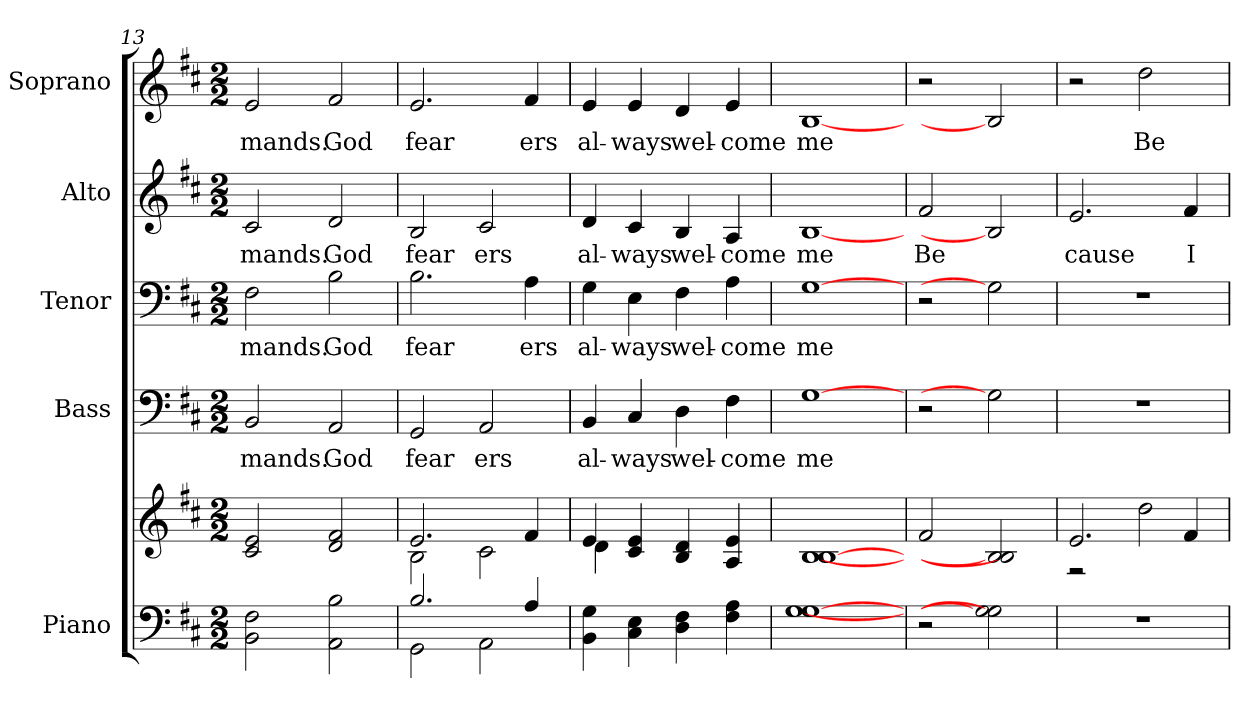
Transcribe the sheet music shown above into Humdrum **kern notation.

**kern	**kern	**kern	**text	**kern	**text	**kern	**text	**kern	**text
*part5	*part5	*part4	*part4	*part3	*part3	*part2	*part2	*part1	*part1
*staff6	*staff5	*staff4	*staff4	*staff3	*staff3	*staff2	*staff2	*staff1	*staff1
*I"Piano	*	*I"Bass	*	*I"Tenor	*	*I"Alto	*	*I"Soprano	*
*I'Pno.	*	*I'B.	*	*I'T.	*	*I'A.	*	*I'S.	*
!!LO:PB:g=z
*clefF4	*clefG2	*clefF4	*	*clefF4	*	*clefG2	*	*clefG2	*
*k[f#c#]	*k[f#c#]	*k[f#c#]	*	*k[f#c#]	*	*k[f#c#]	*	*k[f#c#]	*
*D:	*D:	*D:	*	*D:	*	*D:	*	*D:	*
*M2/2	*M2/2	*M2/2	*	*M2/2	*	*M2/2	*	*M2/2	*
=13	=13	=13	=13	=13	=13	=13	=13	=13	=13
!	!	!	!LO:LY:b:color=#000000	!	!	!	!	!	!
!	!	!	!	!	!LO:LY:b:color=#000000	!	!	!	!
!	!	!	!	!	!	!	!LO:LY:b:color=#000000	!	!
!	!	!	!	!	!	!	!	!	!LO:LY:b:color=#000000
2BBi\ 2F#i	2c#i/ 2ei	2BBi/	mands.	2F#i\	mands.	2c#i/	mands.	2ei/	mands.
!	!	!	!LO:LY:b:color=#000000	!	!	!	!	!	!
!	!	!	!	!	!LO:LY:b:color=#000000	!	!	!	!
!	!	!	!	!	!	!	!LO:LY:b:color=#000000	!	!
!	!	!	!	!	!	!	!	!	!LO:LY:b:color=#000000
2AAi\ 2Bi	2di/ 2f#i	2AAi/	God	2Bi\	God	2di/	God	2f#i/	God
=14	=14	=14	=14	=14	=14	=14	=14	=14	=14
*^	*^	*	*	*	*	*	*	*	*
!	!	!	!	!	!LO:LY:b:color=#000000	!	!	!	!	!	!
!	!	!	!	!	!	!	!LO:LY:b:color=#000000	!	!	!	!
!	!	!	!	!	!	!	!	!	!LO:LY:b:color=#000000	!	!
!	!	!	!	!	!	!	!	!	!	!	!LO:LY:b:color=#000000
2.Bi/	2GGi\	2.ei/	2Bi\	2GGi/	fear	2.Bi\	fear	2Bi/	fear	2.ei/	fear
!	!	!	!	!	!LO:LY:b:color=#000000	!	!	!	!	!	!
!	!	!	!	!	!	!	!	!	!LO:LY:b:color=#000000	!	!
.	2AAi\	.	2c#i\	2AAi/	ers	.	.	2c#i/	ers	.	.
!	!	!	!	!	!	!	!LO:LY:b:color=#000000	!	!	!	!
!	!	!	!	!	!	!	!	!	!	!	!LO:LY:b:color=#000000
4Ai/	.	4f#i/	.	.	.	4Ai\	ers	.	.	4f#i/	ers
*v	*v	*	*	*	*	*	*	*	*	*	*
=15	=15	=15	=15	=15	=15	=15	=15	=15	=15	=15
!	!	!	!	!LO:LY:b:color=#000000	!	!	!	!	!	!
!	!	!	!	!	!	!LO:LY:b:color=#000000	!	!	!	!
!	!	!	!	!	!	!	!	!LO:LY:b:color=#000000	!	!
!	!	!	!	!	!	!	!	!	!	!LO:LY:b:color=#000000
4BBi\ 4Gi	4ei/	4di\	4BBi/	al-	4Gi\	al-	4di/	al-	4ei/	al-
!	!	!	!	!LO:LY:b:color=#000000	!	!	!	!	!	!
!	!	!	!	!	!	!LO:LY:b:color=#000000	!	!	!	!
!	!	!	!	!	!	!	!	!LO:LY:b:color=#000000	!	!
!	!	!	!	!	!	!	!	!	!	!LO:LY:b:color=#000000
4C#i\ 4Ei	4c#i/ 4ei	2.ryy	4C#i/	-ways	4Ei\	-ways	4c#i/	-ways	4ei/	-ways
!	!	!	!	!LO:LY:b:color=#000000	!	!	!	!	!	!
!	!	!	!	!	!	!LO:LY:b:color=#000000	!	!	!	!
!	!	!	!	!	!	!	!	!LO:LY:b:color=#000000	!	!
!	!	!	!	!	!	!	!	!	!	!LO:LY:b:color=#000000
4Di\ 4F#i	4Bi/ 4di	.	4Di\	wel-	4F#i\	wel-	4Bi/	wel-	4di/	wel-
!	!	!	!	!LO:LY:b:color=#000000	!	!	!	!	!	!
!	!	!	!	!	!	!LO:LY:b:color=#000000	!	!	!	!
!	!	!	!	!	!	!	!	!LO:LY:b:color=#000000	!	!
!	!	!	!	!	!	!	!	!	!	!LO:LY:b:color=#000000
4F#i\ 4Ai	4Ai/ 4ei	.	4F#i\	-come	4Ai\	-come	4Ai/	-come	4ei/	-come
*	*v	*v	*	*	*	*	*	*	*	*
=16	=16	=16	=16	=16	=16	=16	=16	=16	=16
!	!	!	!LO:LY:b:color=#000000	!	!	!	!	!	!
!	!	!	!	!	!LO:LY:b:color=#000000	!	!	!	!
!	!	!	!	!	!	!	!LO:LY:b:color=#000000	!	!
!	!	!	!	!	!	!	!	!	!LO:LY:b:color=#000000
[1Gi [1Gi	[1Bi [1Bi	[1Gi	me	[1Gi	me	[1Bi	me	[1Bi	me
=17	=17	=17	=17	=17	=17	=17	=17	=17	=17
!	!	!	!	!	!	!	!LO:LY:b:color=#000000	!	!
2r	2f#i/	2r	.	2r	.	2f#i/	Be	2r	.
2Gi] 2Gi]	2Bi] 2Bi]	2Gi]	.	2Gi]	.	2Bi]	.	2Bi]	.
=18	=18	=18	=18	=18	=18	=18	=18	=18	=18
*	*^	*	*	*	*	*	*	*	*
!	!	!	!	!	!	!	!	!LO:LY:b:color=#000000	!	!
1r	2.ei/	2r	1r	.	1r	.	2.ei/	cause	2r	.
!	!	!	!	!	!	!	!	!	!	!LO:LY:b:color=#000000
.	.	2ddi\	.	.	.	.	.	.	2ddi\	Be
!	!	!	!	!	!	!	!	!LO:LY:b:color=#000000	!	!
.	4f#i/	.	.	.	.	.	4f#i/	I	.	.
*	*v	*v	*	*	*	*	*	*	*	*
=	=	=	=	=	=	=	=	=	=
*-	*-	*-	*-	*-	*-	*-	*-	*-	*-
